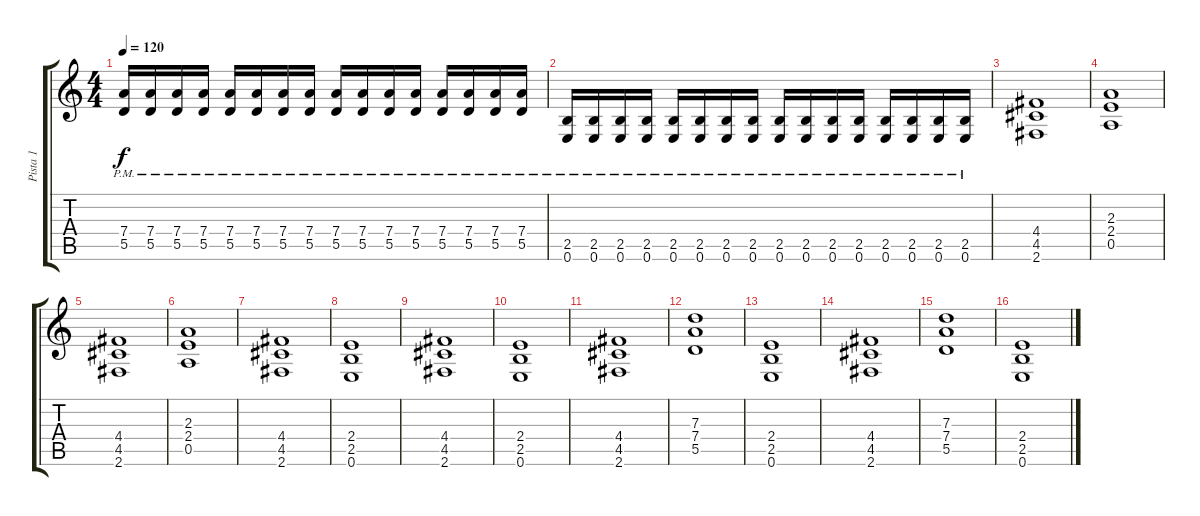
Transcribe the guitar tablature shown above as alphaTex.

\track ("Pista 1" "Pista 1") {instrument distortionguitar}
\staff {score tabs}
\tuning (E4 B3 G3 D3 A2 E2) {hide}
\ts (4 4)
\tempo 120
\clef g2
\ks c
(7.4{pm} 5.5{pm}).16{dy f} (7.4{pm} 5.5{pm}).16 (7.4{pm} 5.5{pm}).16 (7.4{pm} 5.5{pm}).16 (7.4{pm} 5.5{pm}).16 (7.4{pm} 5.5{pm}).16 (7.4{pm} 5.5{pm}).16 (7.4{pm} 5.5{pm}).16 (7.4{pm} 5.5{pm}).16 (7.4{pm} 5.5{pm}).16 (7.4{pm} 5.5{pm}).16 (7.4{pm} 5.5{pm}).16 (7.4{pm} 5.5{pm}).16 (7.4{pm} 5.5{pm}).16 (7.4{pm} 5.5{pm}).16 (7.4{pm} 5.5{pm}).16 |
(2.5{pm} 0.6{pm}).16 (2.5{pm} 0.6{pm}).16 (2.5{pm} 0.6{pm}).16 (2.5{pm} 0.6{pm}).16 (2.5{pm} 0.6{pm}).16 (2.5{pm} 0.6{pm}).16 (2.5{pm} 0.6{pm}).16 (2.5{pm} 0.6{pm}).16 (2.5{pm} 0.6{pm}).16 (2.5{pm} 0.6{pm}).16 (2.5{pm} 0.6{pm}).16 (2.5{pm} 0.6{pm}).16 (2.5{pm} 0.6{pm}).16 (2.5{pm} 0.6{pm}).16 (2.5{pm} 0.6{pm}).16 (2.5{pm} 0.6{pm}).16 |
(4.4 4.5 2.6).1 |
(2.3 2.4 0.5).1 |
(4.4 4.5 2.6).1 |
(2.3 2.4 0.5).1 |
(4.4 4.5 2.6).1 |
(2.4 2.5 0.6).1 |
(4.4 4.5 2.6).1 |
(2.4 2.5 0.6).1 |
(4.4 4.5 2.6).1 |
(7.3 7.4 5.5).1 |
(2.4 2.5 0.6).1 |
(4.4 4.5 2.6).1 |
(7.3 7.4 5.5).1 |
(2.4 2.5 0.6).1
